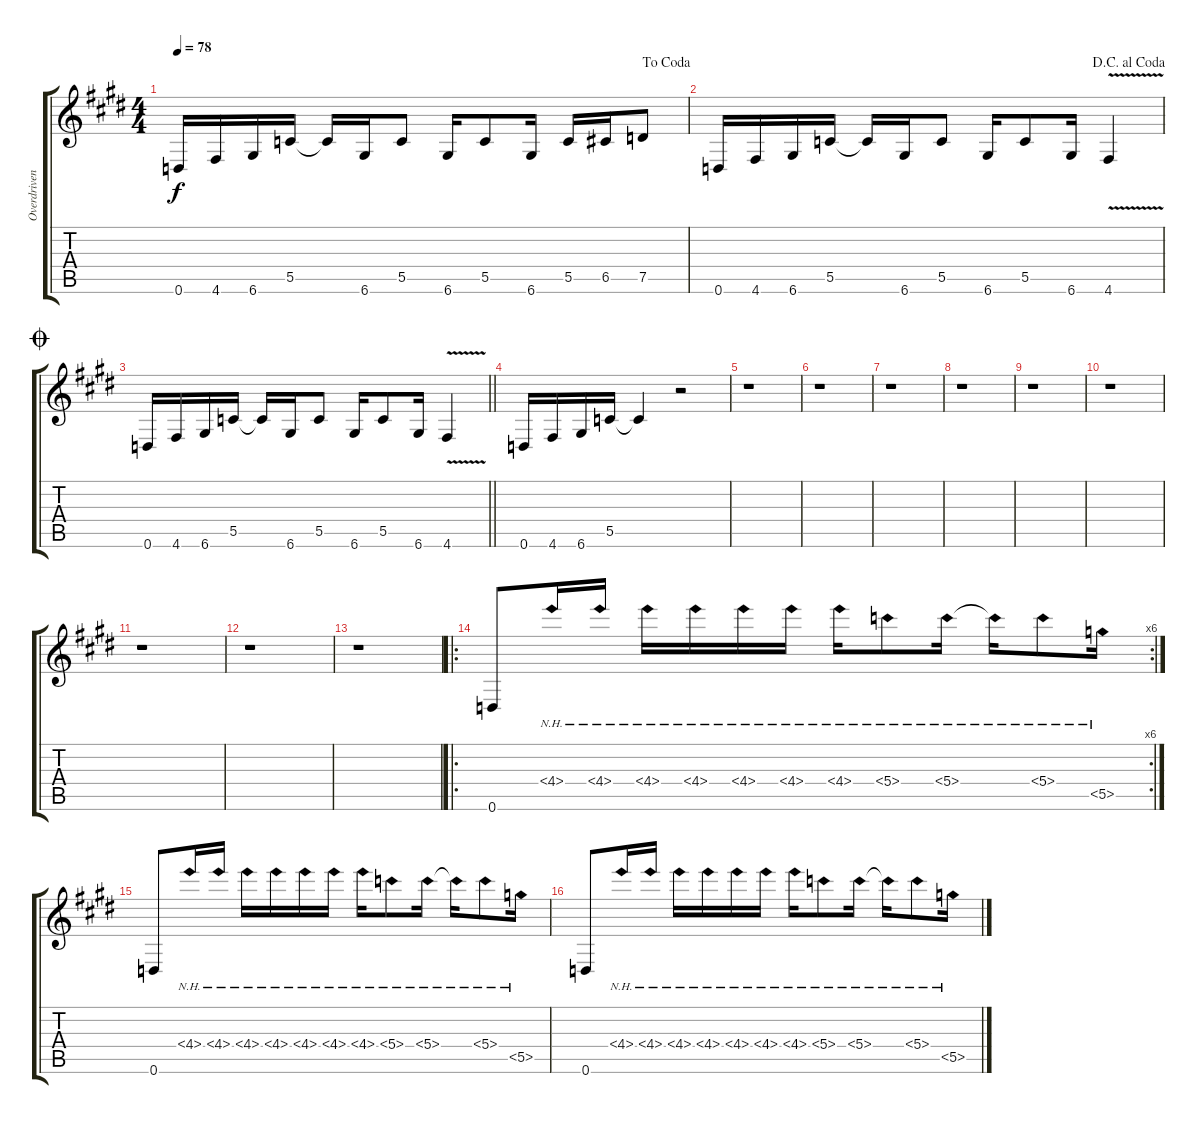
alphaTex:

\track ("Overdriven" "Overdriven") {instrument overdrivenguitar}
\staff {score tabs}
\tuning (D4 A3 F3 C3 G2 D2) {hide}
\ts (4 4)
\jump dacoda
\tempo 78
\clef g2
\ks c#minor
0.6.16{dy f} 4.6.16 6.6.16 5.5.16 5.5{t}.16 6.6.16 5.5.8 6.6.16 5.5.8 6.6.16 5.5.16 6.5.16 7.5.8 |
\jump dacapoalcoda
0.6.16 4.6.16 6.6.16 5.5.16 5.5{t}.16 6.6.16 5.5.8 6.6.16 5.5.8 6.6.16 4.6{v}.4 |
\jump coda
\barLineRight lightlight
\ks e
0.6.16 4.6.16 6.6.16 5.5.16 5.5{t}.16 6.6.16 5.5.8 6.6.16 5.5.8 6.6.16 4.6{v}.4 |
\ks c#minor
0.6.16 4.6.16 6.6.16 5.5.16 5.5{t}.4 r.2 |
r.1 |
\ks e
r.1 |
\ks c#minor
r.1 |
\ks e
r.1 |
\ks c#minor
r.1 |
\ks e
r.1 |
\ks c#minor
r.1 |
\ks e
r.1 |
r.1 |
\ro
\rc 6
\ks c#minor
0.6.8 4.4{nh}.16 4.4{nh}.16 4.4{nh}.16 4.4{nh}.16 4.4{nh}.16 4.4{nh}.16 4.4{nh}.16 5.4{nh}.8 5.4{nh}.16 5.4{nh t}.16 5.4{nh}.8 5.5{nh}.16 |
\ks e
0.6.8 4.4{nh}.16 4.4{nh}.16 4.4{nh}.16 4.4{nh}.16 4.4{nh}.16 4.4{nh}.16 4.4{nh}.16 5.4{nh}.8 5.4{nh}.16 5.4{nh t}.16 5.4{nh}.8 5.5{nh}.16 |
\ks c#minor
0.6.8 4.4{nh}.16 4.4{nh}.16 4.4{nh}.16 4.4{nh}.16 4.4{nh}.16 4.4{nh}.16 4.4{nh}.16 5.4{nh}.8 5.4{nh}.16 5.4{nh t}.16 5.4{nh}.8 5.5{nh}.16
